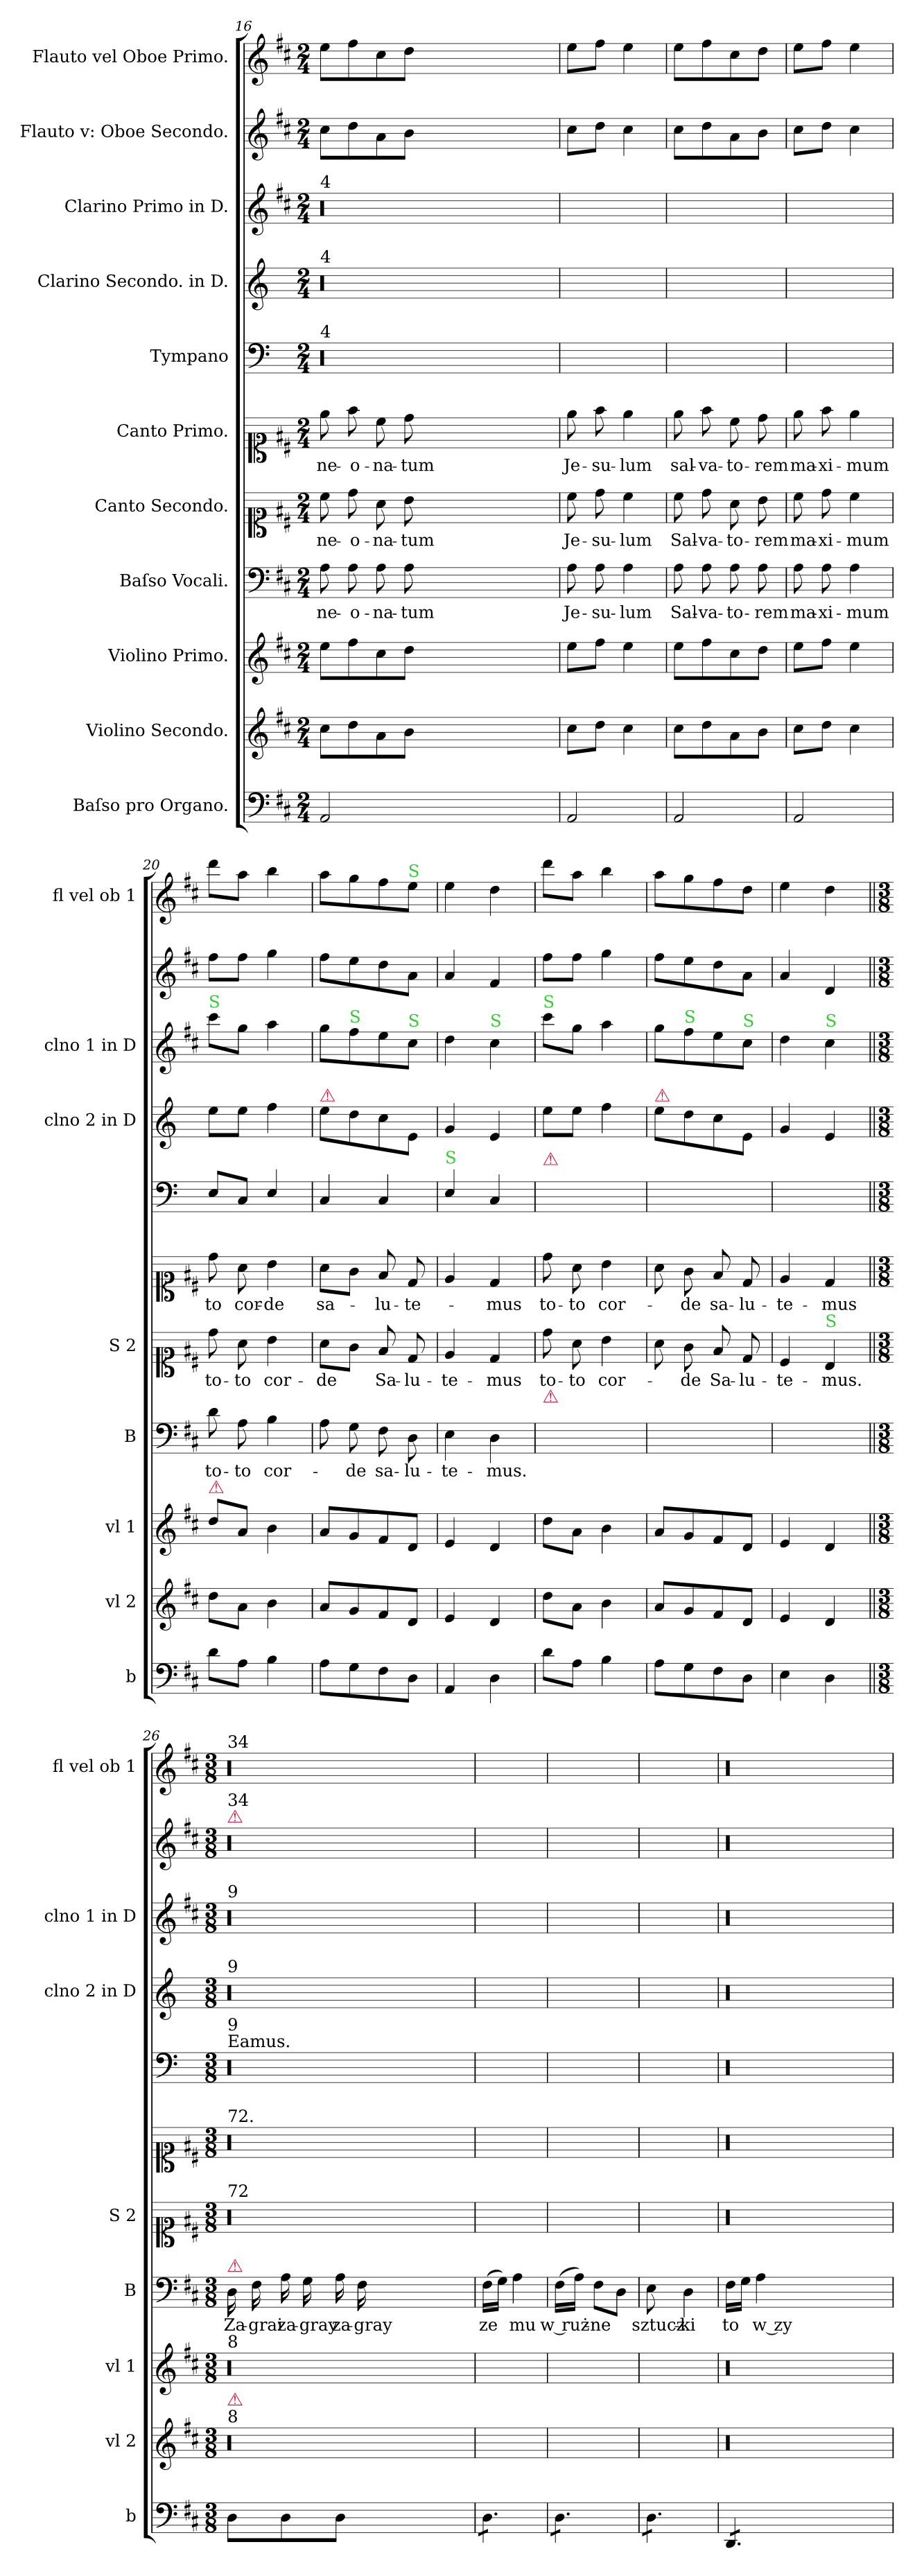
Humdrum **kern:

**kern	**kern	**kern	**kern	**text	**kern	**text	**kern	**text	**kern	**kern	**kern	**kern	**kern
*part11	*part10	*part9	*part8	*part8	*part7	*part7	*part6	*part6	*part5	*part4	*part3	*part2	*part1
*staff11	*staff10	*staff9	*staff8	*staff8	*staff7	*staff7	*staff6	*staff6	*staff5	*staff4	*staff3	*staff2	*staff1
*I"Baſso pro Organo.	*I"Violino Secondo.	*I"Violino Primo.	*I"Baſso Vocali.	*	*I"Canto Secondo.	*	*I"Canto Primo.	*	*I"Tympano	*I"Clarino Secondo. in D.	*I"Clarino Primo in D.	*I"Flauto v: Oboe Secondo.	*I"Flauto vel Oboe Primo.
*I'b	*I'vl 2	*I'vl 1	*I'B	*	*I'S 2	*	*	*	*	*I'clno 2 in D	*I'clno 1 in D	*	*I'fl vel ob 1
*clefF4	*clefG2	*clefG2	*clefF4	*	*clefC1	*	*clefC1	*	*clefF4	*clefG2	*clefG2	*clefG2	*clefG2
*	*	*	*	*	*	*	*	*	*ITrd6c10	*ITrd-1c-2	*ITrd-1c-2	*	*
*k[f#c#]	*k[f#c#]	*k[f#c#]	*k[f#c#]	*	*k[f#c#]	*	*k[f#c#]	*	*k[f#c#]	*k[f#c#]	*k[f#c#g#d#]	*k[f#c#]	*k[f#c#]
*D:	*D:	*D:	*D:	*	*D:	*	*D:	*	*D:	*D:	*	*D:	*D:
*M2/4	*M2/4	*M2/4	*M2/4	*	*M2/4	*	*M2/4	*	*M2/4	*M2/4	*M2/4	*M2/4	*M2/4
=16	=16	=16	=16	=16	=16	=16	=16	=16	=16	=16	=16	=16	=16
!	!	!	!	!	!	!	!	!	!	!	!LO:TX:a:t=4	!	!
!	!	!	!	!	!	!	!	!	!	!LO:TX:a:t=4	!	!	!
!	!	!	!	!	!	!	!	!	!LO:TX:a:t=4	!	!	!	!
!	!	!	!	!	!	!	!	!	!LO:N:vis=00	!LO:N:vis=00	!LO:N:vis=00	!	!
2AA/	8cc#\L	8ee\L	8A\	ne-	8cc#\	ne-	8ee\	ne-	0r	0r	0r	8cc#\L	8ee\L
.	8dd\	8ff#\	8A\	-o-	8dd\	-o-	8ff#\	-o-	.	.	.	8dd\	8ff#\
.	8a\	8cc#\	8A\	-na-	8a\	-na-	8cc#\	-na-	.	.	.	8a\	8cc#\
.	8b\J	8dd\J	8A\	-tum	8b\	-tum	8dd\	-tum	.	.	.	8b\J	8dd\J
1.ryy	1.ryy	1.ryy	1.ryy	.	1.ryy	.	1.ryy	.	.	.	.	1.ryy	1.ryy
=17	=17	=17	=17	=17	=17	=17	=17	=17	=17	=17	=17	=17	=17
2AA/	8cc#\L	8ee\L	8A\	Je-	8cc#\	Je-	8ee\	Je-	2ryy	2ryy	2ryy	8cc#\L	8ee\L
.	8dd\J	8ff#\J	8A\	-su-	8dd\	-su-	8ff#\	-su-	.	.	.	8dd\J	8ff#\J
.	4cc#\	4ee\	4A\	-lum	4cc#\	-lum	4ee\	-lum	.	.	.	4cc#\	4ee\
=18	=18	=18	=18	=18	=18	=18	=18	=18	=18	=18	=18	=18	=18
2AA/	8cc#\L	8ee\L	8A\	Sal-	8cc#\	Sal-	8ee\	sal-	2ryy	2ryy	2ryy	8cc#\L	8ee\L
.	8dd\	8ff#\	8A\	-va-	8dd\	-va-	8ff#\	-va-	.	.	.	8dd\	8ff#\
.	8a\	8cc#\	8A\	-to-	8a\	-to-	8cc#\	-to-	.	.	.	8a\	8cc#\
.	8b\J	8dd\J	8A\	-rem	8b\	-rem	8dd\	-rem	.	.	.	8b\J	8dd\J
=19	=19	=19	=19	=19	=19	=19	=19	=19	=19	=19	=19	=19	=19
2AA/	8cc#\L	8ee\L	8A\	ma-	8cc#\	ma-	8ee\	ma-	2ryy	2ryy	2ryy	8cc#\L	8ee\L
.	8dd\J	8ff#\J	8A\	-xi-	8dd\	-xi-	8ff#\	-xi-	.	.	.	8dd\J	8ff#\J
.	4cc#\	4ee\	4A\	-mum	4cc#\	-mum	4ee\	-mum	.	.	.	4cc#\	4ee\
=20	=20	=20	=20	=20	=20	=20	=20	=20	=20	=20	=20	=20	=20
!	!	!	!	!	!	!	!	!	!	!	!LO:TX:a:color=limegreen:t=S	!	!
!	!	!LO:TX:a:color=crimson:t=⚠	!	!	!	!	!	!	!	!	!	!	!
8d\L	8dd\L	8dd\L	8d\	to-	8dd\	to-	8dd\	to	8FF#/L	8ff#\L	8ddd#\L	8ff#\L	8ddd\L
8A\J	8a\J	8a/J	8A\	-to	8a\	-to	8a\	cor-	8DD/J	8ff#\J	8aa\J	8ff#\J	8aa\J
4B\	4b\	4b\	4B\	cor-	4b\	cor-	4b\	-de	4FF#/	4gg\	4bb\	4gg\	4bb\
=21	=21	=21	=21	=21	=21	=21	=21	=21	=21	=21	=21	=21	=21
!	!	!	!	!	!	!	!	!	!	!LO:TX:a:color=crimson:t=⚠	!	!	!
8A\L	8a/L	8a/L	8A\	.	8a\L	-de	8a\L	sa-	4DD/	8ff#\L	8aa\L	8ff#\L	8aa\L
!	!	!	!	!	!	!	!	!	!	!	!LO:TX:a:color=limegreen:t=S	!	!
8G\	8g/	8g/	8G\	-de	8g\J	.	8g\J	.	.	8ee\	8gg#\	8ee\	8gg\
8F#\	8f#/	8f#/	8F#\	sa-	8f#/	Sa-	8f#/	-lu-	4DD/	8dd\	8ff#\	8dd\	8ff#\
!	!	!	!	!	!	!	!	!	!	!	!	!	!LO:TX:a:color=limegreen:t=S
!	!	!	!	!	!	!	!	!	!	!	!LO:TX:a:color=limegreen:t=S	!	!
8D\J	8d/J	8d/J	8D\	-lu-	8d/	-lu-	8d/	-te-	.	8f#/J	8dd#\J	8a\J	8ee\J
=22	=22	=22	=22	=22	=22	=22	=22	=22	=22	=22	=22	=22	=22
!	!	!	!	!	!	!	!	!	!LO:TX:a:color=limegreen:t=S	!	!	!	!
4AA/	4e/	4e/	4E\	-te-	4e/	-te-	4e/	.	4FF#/	4a/	4ee\	4a/	4ee\
!	!	!	!	!	!	!	!	!	!	!	!LO:TX:a:color=limegreen:t=S	!	!
4D\	4d/	4d/	4D\	-mus.	4d/	-mus	4d/	-mus	4DD/	4f#/	4dd#\	4f#/	4dd\
=23	=23	=23	=23	=23	=23	=23	=23	=23	=23	=23	=23	=23	=23
!	!	!	!	!	!	!	!	!	!	!	!LO:TX:a:color=limegreen:t=S	!	!
!	!	!	!	!	!	!	!	!	!LO:TX:a:color=crimson:t=⚠	!	!	!	!
!	!	!	!LO:TX:a:color=crimson:t=⚠	!	!	!	!	!	!	!	!	!	!
8d\L	8dd\L	8dd\L	8d\yy	to-	8dd\	to-	8dd\	to-	8FF#/Lyy	8ff#\L	8ddd#\L	8ff#\L	8ddd\L
8A\J	8a\J	8a\J	8A\yy	-to	8a\	-to	8a\	-to	8DD/Jyy	8ff#\J	8aa\J	8ff#\J	8aa\J
4B\	4b\	4b\	4B\yy	cor-	4b\	cor-	4b\	cor-	4FF#/yy	4gg\	4bb\	4gg\	4bb\
=24	=24	=24	=24	=24	=24	=24	=24	=24	=24	=24	=24	=24	=24
!	!	!	!	!	!	!	!	!	!	!LO:TX:a:color=crimson:t=⚠	!	!	!
8A\L	8a/L	8a/L	8A\yy	.	8a\	.	8a\	.	4DD/yy	8ff#\L	8aa\L	8ff#\L	8aa\L
!	!	!	!	!	!	!	!	!	!	!	!LO:TX:a:color=limegreen:t=S	!	!
8G\	8g/	8g/	8G\yy	-de	8g\	-de	8g\	-de	.	8ee\	8gg#\	8ee\	8gg\
8F#\	8f#/	8f#/	8F#\yy	sa-	8f#/	Sa-	8f#/	sa-	4DD/yy	8dd\	8ff#\	8dd\	8ff#\
!	!	!	!	!	!	!	!	!	!	!	!LO:TX:a:color=limegreen:t=S	!	!
8D\J	8d/J	8d/J	8D\yy	-lu-	8d/	-lu-	8d/	-lu-	.	8f#/J	8dd#\J	8a\J	8dd\J
=25	=25	=25	=25	=25	=25	=25	=25	=25	=25	=25	=25	=25	=25
4E\	4e/	4e/	4E\yy	-te-	4c#/	-te-	4e/	-te-	4FF#/yy	4a/	4ee\	4a/	4ee\
!	!	!	!	!	!	!	!	!	!	!	!LO:TX:a:color=limegreen:t=S	!	!
!	!	!	!	!	!LO:TX:a:color=limegreen:t=S	!	!	!	!	!	!	!	!
4D\	4d/	4d/	4D\yy	-mus.	4B/	-mus.	4d/	-mus	4DD/yy	4f#/	4dd#\	4d/	4dd\
=26||	=26||	=26||	=26||	=26||	=26||	=26||	=26||	=26||	=26||	=26||	=26||	=26||	=26||
*M3/8	*M3/8	*M3/8	*M3/8	*	*M3/8	*	*M3/8	*	*M3/8	*M3/8	*M3/8	*M3/8	*M3/8
!	!	!	!	!	!	!	!	!	!	!	!	!	!LO:TX:a:t=34
!	!	!	!	!	!	!	!	!	!	!	!	!LO:TX:a:color=crimson:t=⚠	!
!	!	!	!	!	!	!	!	!	!	!	!	!LO:TX:a:t=34	!
!	!	!	!	!	!	!	!	!	!	!	!LO:TX:a:t=9	!	!
!	!	!	!	!	!	!	!	!	!	!LO:TX:a:t=9	!	!	!
!	!	!	!	!	!	!	!	!	!LO:TX:a:t=Eamus.	!	!	!	!
!	!	!	!	!	!	!	!	!	!LO:TX:a:t=9	!	!	!	!
!	!	!	!	!	!	!	!LO:TX:a:t=72.	!	!	!	!	!	!
!	!	!	!	!	!LO:TX:a:t=72	!	!	!	!	!	!	!	!
!	!	!	!LO:TX:a:color=crimson:t=⚠	!	!	!	!	!	!	!	!	!	!
!	!	!LO:TX:a:t=8	!	!	!	!	!	!	!	!	!	!	!
!	!LO:TX:a:t=8	!	!	!	!	!	!	!	!	!	!	!	!
!	!LO:TX:a:color=crimson:t=⚠	!	!	!	!	!	!	!	!	!	!	!	!
!	!LO:N:vis=00	!LO:N:vis=00	!	!	!LO:N:vis=00	!	!LO:N:vis=00	!	!LO:N:vis=00	!LO:N:vis=00	!LO:N:vis=00	!LO:N:vis=00	!LO:N:vis=00
8D\L	1.r	1.r	16D\	Za-	1.r	.	1.r	.	1.r	1.r	1.r	1.r	1.r
.	.	.	16F#\	-grai	.	.	.	.	.	.	.	.	.
8D\	.	.	16A\	za-	.	.	.	.	.	.	.	.	.
.	.	.	16G\	-gray	.	.	.	.	.	.	.	.	.
!	!	!	!	!LO:LY:i	!	!	!	!	!	!	!	!	!
8D\J	.	.	16A\	za-	.	.	.	.	.	.	.	.	.
!	!	!	!	!LO:LY:i	!	!	!	!	!	!	!	!	!
.	.	.	16F#\	-gray	.	.	.	.	.	.	.	.	.
1ryy	.	.	1ryy	.	.	.	.	.	.	.	.	.	.
8ryy	.	.	8ryy	.	.	.	.	.	.	.	.	.	.
=27	=27	=27	=27	=27	=27	=27	=27	=27	=27	=27	=27	=27	=27
*tremolo	*	*	*	*	*	*	*	*	*	*	*	*	*
8D\L	4.ryy	4.ryy	(16F#\LL	ze	4.ryy	.	4.ryy	.	4.ryy	4.ryy	4.ryy	4.ryy	4.ryy
.	.	.	16G\JJ)	.	.	.	.	.	.	.	.	.	.
8D\	.	.	4A\	mu	.	.	.	.	.	.	.	.	.
8D\J	.	.	.	.	.	.	.	.	.	.	.	.	.
=28	=28	=28	=28	=28	=28	=28	=28	=28	=28	=28	=28	=28	=28
8D\L	4.ryy	4.ryy	(16F#\LL	w ruż-	4.ryy	.	4.ryy	.	4.ryy	4.ryy	4.ryy	4.ryy	4.ryy
.	.	.	16A\JJ)	.	.	.	.	.	.	.	.	.	.
8D\	.	.	8F#\L	-ne	.	.	.	.	.	.	.	.	.
8D\J	.	.	8D\J	.	.	.	.	.	.	.	.	.	.
=29	=29	=29	=29	=29	=29	=29	=29	=29	=29	=29	=29	=29	=29
8D\L	4.ryy	4.ryy	8E\	sztucz-	4.ryy	.	4.ryy	.	4.ryy	4.ryy	4.ryy	4.ryy	4.ryy
8D\	.	.	4D\	-ki	.	.	.	.	.	.	.	.	.
8D\J	.	.	.	.	.	.	.	.	.	.	.	.	.
=30	=30	=30	=30	=30	=30	=30	=30	=30	=30	=30	=30	=30	=30
!	!LO:N:vis=00	!LO:N:vis=00	!	!	!LO:N:vis=00	!	!LO:N:vis=00	!	!LO:N:vis=00	!LO:N:vis=00	!LO:N:vis=00	!LO:N:vis=00	!LO:N:vis=00
8DD/L	1.r	1.r	16F#\LL	to	1.r	.	1.r	.	1.r	1.r	1.r	1.r	1.r
.	.	.	16G\JJ	.	.	.	.	.	.	.	.	.	.
8DD/	.	.	4A\	w zy-	.	.	.	.	.	.	.	.	.
8DD/J	.	.	.	.	.	.	.	.	.	.	.	.	.
*Xtremolo	*	*	*	*	*	*	*	*	*	*	*	*	*
1ryy	.	.	1ryy	.	.	.	.	.	.	.	.	.	.
8ryy	.	.	8ryy	.	.	.	.	.	.	.	.	.	.
=	=	=	=	=	=	=	=	=	=	=	=	=	=
*-	*-	*-	*-	*-	*-	*-	*-	*-	*-	*-	*-	*-	*-
